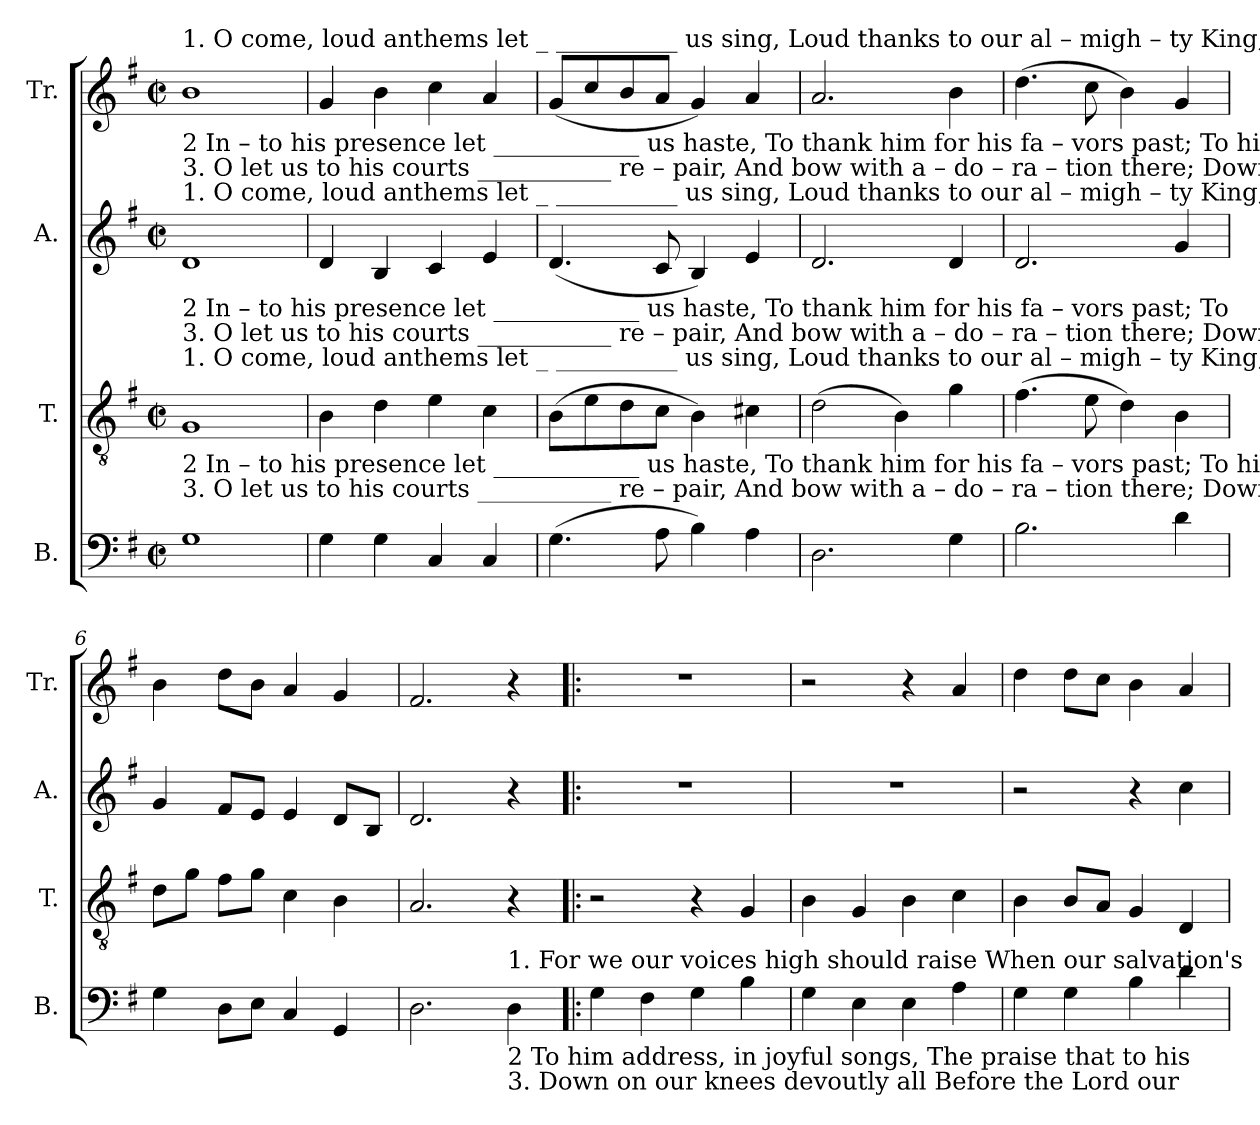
**kern	**kern	**kern	**kern
*part4	*part3	*part2	*part1
*staff4	*staff3	*staff2	*staff1
*I"B.	*I"T.	*I"A.	*I"Tr.
*I'B.	*I'T.	*I'A.	*I'Tr.
*clefF4	*clefGv2	*clefG2	*clefG2
*k[f#]	*k[f#]	*k[f#]	*k[f#]
*M2/2	*M2/2	*M2/2	*M2/2
*met(c|)	*met(c|)	*met(c|)	*met(c|)
*MM120	*MM120	*MM120	*MM120
=1	=1	=1	=1
!	!	!	!LO:TX:a:t=1. O come, loud anthems let _ __________ us    sing,  Loud  thanks      to   our      al – migh – ty    King;                                                 For  we  our   voi–ces
!	!	!	!LO:TX:b:t=2   In – to  his  presence  let ____________ us   haste,    To   thank       him  for      his   fa  – vors    past;                                                  To  him  ad–dress, in
!	!	!	!LO:TX:b:t=3.  O   let  us   to  his  courts ___________  re  – pair,    And bow         with   a  –   do  – ra – tion   there;                                               Down on our knees de–
!	!	!LO:TX:a:t=1. O come, loud anthems let _ __________ us    sing,  Loud  thanks      to   our      al – migh – ty    King;                                                                            For	!
!	!	!LO:TX:b:t=2   In – to  his  presence  let ____________ us   haste,    To   thank       him  for      his   fa  – vors    past;                                                                             To	!
!	!	!LO:TX:b:t=3.  O   let  us   to  his  courts ___________  re  – pair,    And bow         with   a  –   do  – ra – tion   there;                                                                           Down	!
!	!LO:TX:a:t=1. O come, loud anthems let _ __________ us    sing,  Loud  thanks      to   our      al – migh – ty    King;                           For we our voices high should raise	!	!
!	!LO:TX:b:t=2   In – to  his  presence  let ____________ us   haste,    To   thank       him  for      his   fa  – vors    past;                           To   him  address  in  joyful  songs,	!	!
!	!LO:TX:b:t=3.  O   let  us   to  his  courts ___________  re  – pair,    And bow         with   a  –   do  – ra – tion   there;                          Down  on  our  knees  devoutly  all	!	!
1G	1G	1d	1b
=2	=2	=2	=2
4G\	4B\	4d/	4g/
4G\	4d\	4B/	4b\
4C/	4e\	4c/	4cc\
4C/	4c\	4e/	4a/
=3	=3	=3	=3
(4.G\	(8B\L	(4.d/	(8g/L
.	8e\	.	8cc/
.	8d\	.	8b/
8A\	8c\J	8c/	8a/J
4B\)	4B\)	4B/)	4g/)
4A\	4c#X\	4e/	4a/
=4	=4	=4	=4
2.D\	(2d\	2.d/	2.a/
.	4B\)	.	.
4G\	4g\	4d/	4b\
=5	=5	=5	=5
2.B\	(4.f#\	2.d/	(4.dd\
.	8e\	.	8cc\
.	4d\)	.	4b\)
4d\	4B\	4g/	4g/
=6	=6	=6	=6
4G\	8d\L	4g/	4b\
.	8g\J	.	.
8D\L	8f#\L	8f#/L	8dd\L
8E\J	8g\J	8e/J	8b\J
4C/	4c\	4e/	4a/
4GG/	4B\	8d/L	4g/
.	.	8B/J	.
=7	=7	=7	=7
2.D\	2.A/	2.d/	2.f#/
!LO:TX:a:t=1. For we our voices high should raise When our salvation's	!	!	!
!LO:TX:b:t=2  To him address, in joyful songs,  The praise that  to  his	!	!	!
!LO:TX:b:t=3. Down on our knees devoutly all   Before  the  Lord  our	!	!	!
4D\	4r	4r	4r
=8!|:	=8!|:	=8!|:	=8!|:
4G\	2r	1r	1r
4F#\	.	.	.
4G\	4r	.	.
4B\	4G/	.	.
=9	=9	=9	=9
4G\	4B\	1r	2r
4E\	4G/	.	.
4E\	4B\	.	4r
4A\	4c\	.	4a/
=10	=10	=10	=10
4G\	4B\	2r	4dd\
4G\	8B/L	.	8dd\L
.	8A/J	.	8cc\J
4B\	4G/	4r	4b\
4d\	4D/	4cc\	4a/
=	=	=	=
*-	*-	*-	*-
